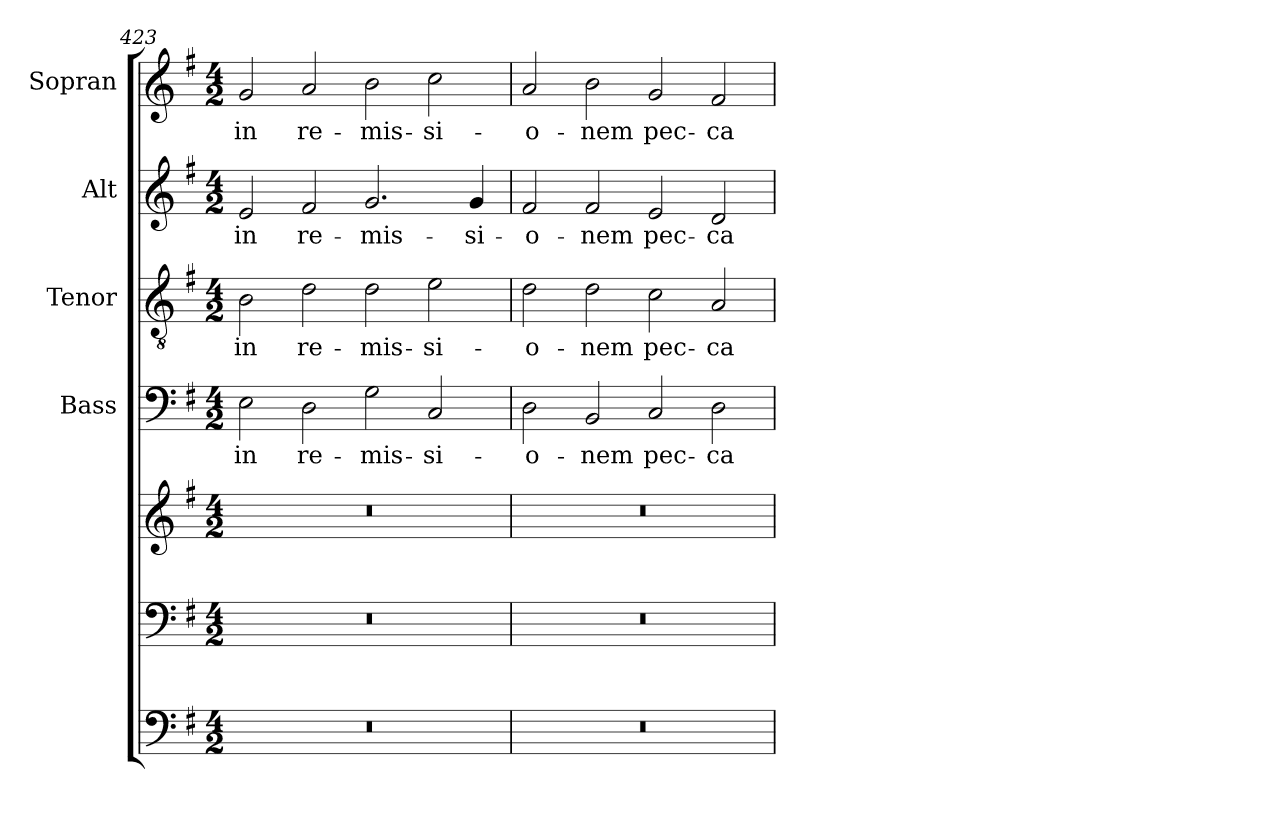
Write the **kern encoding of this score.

**kern	**kern	**kern	**kern	**text	**kern	**text	**kern	**text	**kern	**text
*part6	*part5	*part5	*part4	*part4	*part3	*part3	*part2	*part2	*part1	*part1
*staff7	*staff6	*staff5	*staff4	*staff4	*staff3	*staff3	*staff2	*staff2	*staff1	*staff1
*	*	*	*I"Bass	*	*I"Tenor	*	*I"Alt	*	*I"Sopran	*
*	*	*	*I'B.	*	*I'T.	*	*I'A.	*	*I'S.	*
!!LO:LB:g=z
*clefF4	*clefF4	*clefG2	*clefF4	*	*clefGv2	*	*clefG2	*	*clefG2	*
*k[f#]	*k[f#]	*k[f#]	*k[f#]	*	*k[f#]	*	*k[f#]	*	*k[f#]	*
*G:	*G:	*G:	*G:	*	*G:	*	*G:	*	*G:	*
*M4/2	*M4/2	*M4/2	*M4/2	*	*M4/2	*	*M4/2	*	*M4/2	*
=423	=423	=423	=423	=423	=423	=423	=423	=423	=423	=423
!	!	!	!	!LO:LY:b	!	!LO:LY:b	!	!LO:LY:b	!	!LO:LY:b
0r	0r	0r	2E\	in	2B\	in	2e/	in	2g/	in
!	!	!	!	!LO:LY:b	!	!LO:LY:b	!	!LO:LY:b	!	!LO:LY:b
.	.	.	2D\	re-	2d\	re-	2f#/	re-	2a/	re-
!	!	!	!	!LO:LY:b	!	!LO:LY:b	!	!LO:LY:b	!	!LO:LY:b
.	.	.	2G\	-mis-	2d\	-mis-	2.g/	-mis-	2b\	-mis-
!	!	!	!	!LO:LY:b	!	!LO:LY:b	!	!	!	!LO:LY:b
.	.	.	2C/	-si-	2e\	-si-	.	.	2cc\	-si-
!	!	!	!	!	!	!	!	!LO:LY:b	!	!
.	.	.	.	.	.	.	4g/	-si-	.	.
=424	=424	=424	=424	=424	=424	=424	=424	=424	=424	=424
!	!	!	!	!LO:LY:b	!	!LO:LY:b	!	!LO:LY:b	!	!LO:LY:b
0r	0r	0r	2D\	-o-	2d\	-o-	2f#/	-o-	2a/	-o-
!	!	!	!	!LO:LY:b	!	!LO:LY:b	!	!LO:LY:b	!	!LO:LY:b
.	.	.	2BB/	-nem	2d\	-nem	2f#/	-nem	2b\	-nem
!	!	!	!	!LO:LY:b	!	!LO:LY:b	!	!LO:LY:b	!	!LO:LY:b
.	.	.	2C/	pec-	2c\	pec-	2e/	pec-	2g/	pec-
!	!	!	!	!LO:LY:b	!	!LO:LY:b	!	!LO:LY:b	!	!LO:LY:b
.	.	.	2D\	-ca-	2A/	-ca-	2d/	-ca-	2f#/	-ca-
=	=	=	=	=	=	=	=	=	=	=
*-	*-	*-	*-	*-	*-	*-	*-	*-	*-	*-
